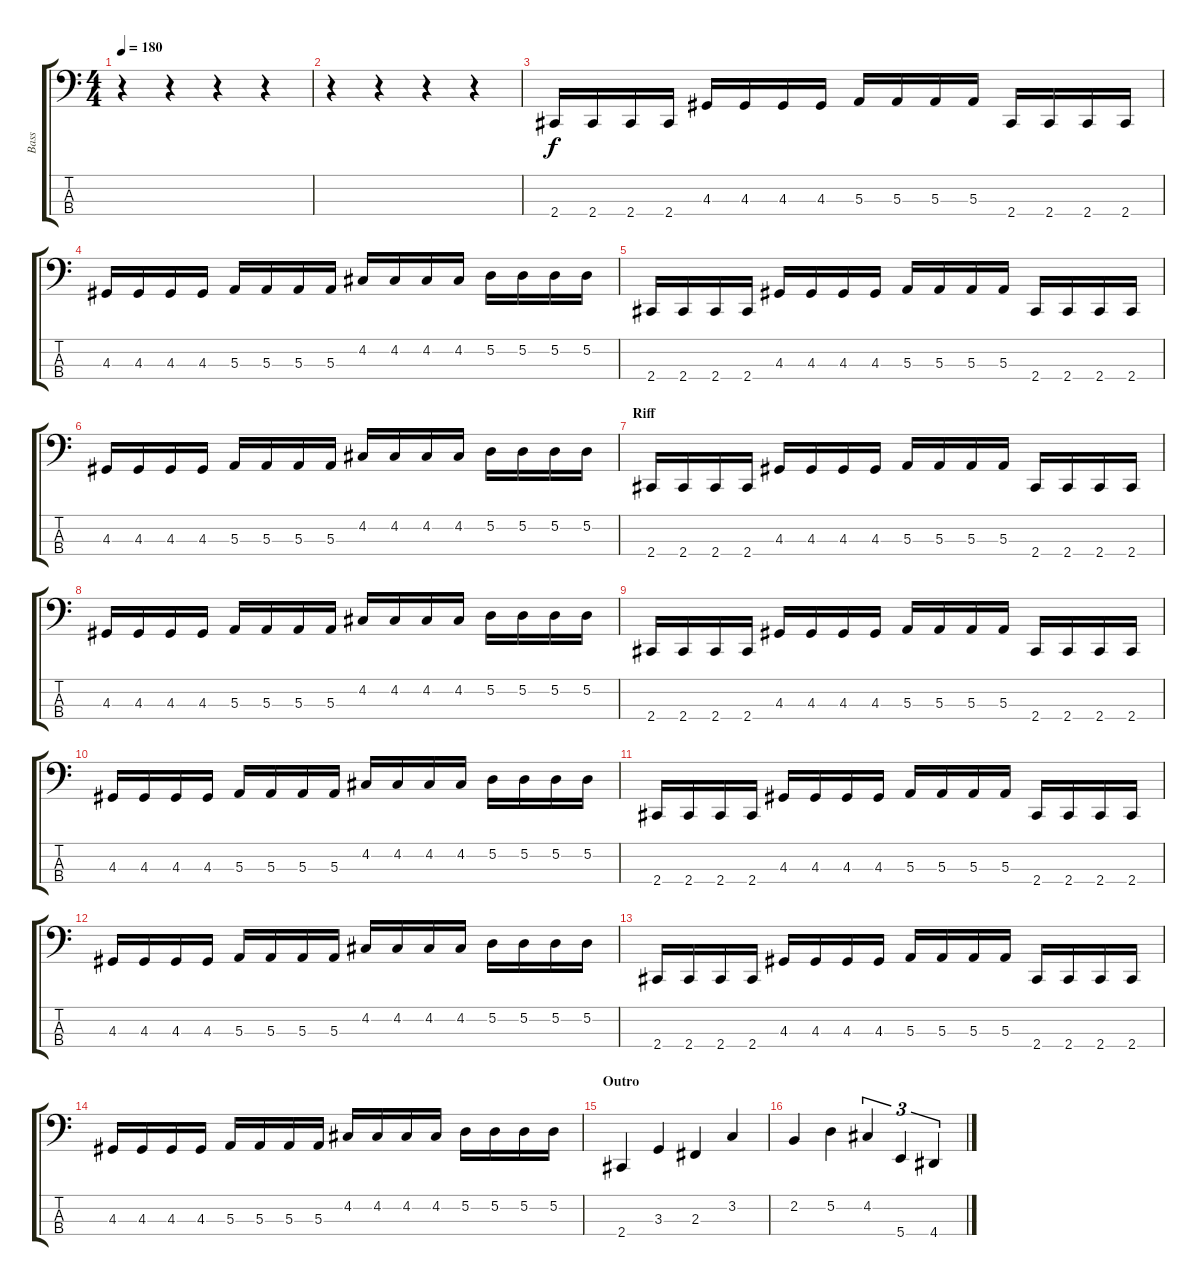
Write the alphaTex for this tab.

\track ("Bass" "Bass") {instrument electricbasspick}
\staff {score tabs}
\tuning (D2 A1 E1 B0) {hide}
\ts (4 4)
\tempo 180
\clef f4
\ks c
r.4{dy f} r.4 r.4 r.4 |
r.4 r.4 r.4 r.4 |
2.4.16 2.4.16 2.4.16 2.4.16 4.3.16 4.3.16 4.3.16 4.3.16 5.3.16 5.3.16 5.3.16 5.3.16 2.4.16 2.4.16 2.4.16 2.4.16 |
4.3.16 4.3.16 4.3.16 4.3.16 5.3.16 5.3.16 5.3.16 5.3.16 4.2.16 4.2.16 4.2.16 4.2.16 5.2.16 5.2.16 5.2.16 5.2.16 |
2.4.16 2.4.16 2.4.16 2.4.16 4.3.16 4.3.16 4.3.16 4.3.16 5.3.16 5.3.16 5.3.16 5.3.16 2.4.16 2.4.16 2.4.16 2.4.16 |
4.3.16 4.3.16 4.3.16 4.3.16 5.3.16 5.3.16 5.3.16 5.3.16 4.2.16 4.2.16 4.2.16 4.2.16 5.2.16 5.2.16 5.2.16 5.2.16 |
\section ("" "Riff")
2.4.16 2.4.16 2.4.16 2.4.16 4.3.16 4.3.16 4.3.16 4.3.16 5.3.16 5.3.16 5.3.16 5.3.16 2.4.16 2.4.16 2.4.16 2.4.16 |
4.3.16 4.3.16 4.3.16 4.3.16 5.3.16 5.3.16 5.3.16 5.3.16 4.2.16 4.2.16 4.2.16 4.2.16 5.2.16 5.2.16 5.2.16 5.2.16 |
2.4.16 2.4.16 2.4.16 2.4.16 4.3.16 4.3.16 4.3.16 4.3.16 5.3.16 5.3.16 5.3.16 5.3.16 2.4.16 2.4.16 2.4.16 2.4.16 |
4.3.16 4.3.16 4.3.16 4.3.16 5.3.16 5.3.16 5.3.16 5.3.16 4.2.16 4.2.16 4.2.16 4.2.16 5.2.16 5.2.16 5.2.16 5.2.16 |
2.4.16 2.4.16 2.4.16 2.4.16 4.3.16 4.3.16 4.3.16 4.3.16 5.3.16 5.3.16 5.3.16 5.3.16 2.4.16 2.4.16 2.4.16 2.4.16 |
4.3.16 4.3.16 4.3.16 4.3.16 5.3.16 5.3.16 5.3.16 5.3.16 4.2.16 4.2.16 4.2.16 4.2.16 5.2.16 5.2.16 5.2.16 5.2.16 |
2.4.16 2.4.16 2.4.16 2.4.16 4.3.16 4.3.16 4.3.16 4.3.16 5.3.16 5.3.16 5.3.16 5.3.16 2.4.16 2.4.16 2.4.16 2.4.16 |
4.3.16 4.3.16 4.3.16 4.3.16 5.3.16 5.3.16 5.3.16 5.3.16 4.2.16 4.2.16 4.2.16 4.2.16 5.2.16 5.2.16 5.2.16 5.2.16 |
\section ("" "Outro")
2.4.4 3.3.4 2.3.4 3.2.4 |
2.2.4 5.2.4 4.2.4{tu (3 2)} 5.4.4{tu (3 2)} 4.4.4{tu (3 2)}
